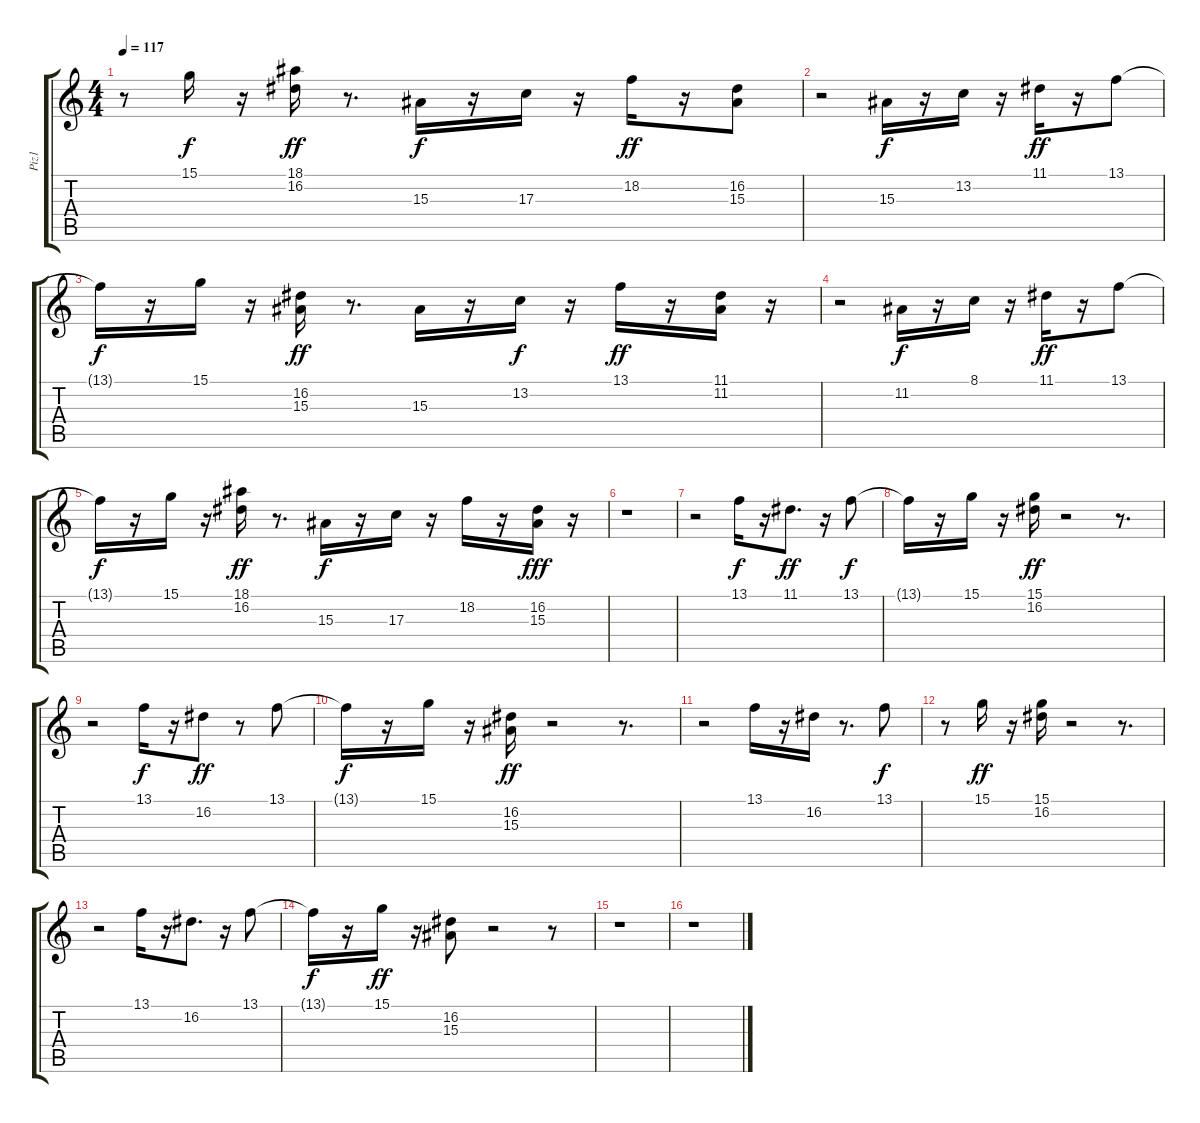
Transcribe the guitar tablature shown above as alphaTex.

\track ("Piz1" "Piz1") {instrument pizzicatostrings}
\staff {score tabs}
\tuning (E4 B3 G3 D3 A2 E2) {hide}
\ts (4 4)
\tempo 117
\clef g2
\ks c
r.8{dy ff} 15.1.16{dy f} r.16 (18.1 16.2).16{dy ff} r.8{d} 15.3.16{dy f} r.16 17.3.16 r.16 18.2.16{dy ff} r.16 (16.2 15.3).8 |
r.2 15.3.16{dy f} r.16 13.2.16 r.16 11.1.16{dy ff} r.16 13.1.8 |
13.1{t}.16{dy f} r.16 15.1.16 r.16 (16.2 15.3).16{dy ff} r.8{d} 15.3.16 r.16 13.2.16{dy f} r.16 13.1.16{dy ff} r.16 (11.1 11.2).16 r.16 |
r.2 11.2.16{dy f} r.16 8.1.16 r.16 11.1.16{dy ff} r.16 13.1.8 |
13.1{t}.16{dy f} r.16 15.1.16 r.16 (18.1 16.2).16{dy ff} r.8{d} 15.3.16{dy f} r.16 17.3.16 r.16 18.2.16 r.16 (16.2 15.3).16{dy fff} r.16 |
r.1 |
r.2 13.1.16{dy f} r.16 11.1.8{d dy ff} r.16 13.1.8{dy f} |
13.1{t}.16 r.16 15.1.16 r.16 (15.1 16.2).16{dy ff} r.2 r.8{d} |
r.2 13.1.16{dy f} r.16 16.2.8{dy ff} r.8 13.1.8 |
13.1{t}.16{dy f} r.16 15.1.16 r.16 (16.2 15.3).16{dy ff} r.2 r.8{d} |
r.2 13.1.16 r.16 16.2.16 r.8{d} 13.1.8{dy f} |
r.8 15.1.16{dy ff} r.16 (15.1 16.2).16 r.2 r.8{d} |
r.2 13.1.16 r.16 16.2.8{d} r.16 13.1.8 |
13.1{t}.16{dy f} r.16 15.1.16{dy ff} r.16 (16.2 15.3).8 r.2 r.8 |
r.1 |
r.1
